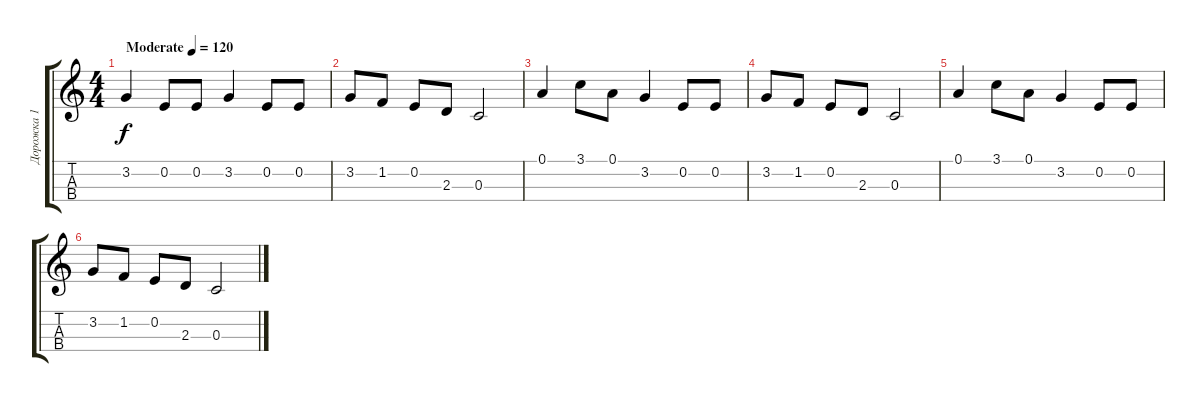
\track ("Дорожка 1" "Дорожка 1") {instrument acousticguitarsteel}
\staff {score tabs}
\tuning (A3 E3 C3 G2) {hide}
\ts (4 4)
\tempo (120 "Moderate")
\clef g2
\ks c
3.2.4{dy f instrument acousticguitarsteel} 0.2.8 0.2.8 3.2.4 0.2.8 0.2.8 |
3.2.8 1.2.8 0.2.8 2.3.8 0.3.2 |
0.1.4 3.1.8 0.1.8 3.2.4 0.2.8 0.2.8 |
3.2.8 1.2.8 0.2.8 2.3.8 0.3.2 |
0.1.4 3.1.8 0.1.8 3.2.4 0.2.8 0.2.8 |
3.2.8 1.2.8 0.2.8 2.3.8 0.3.2
